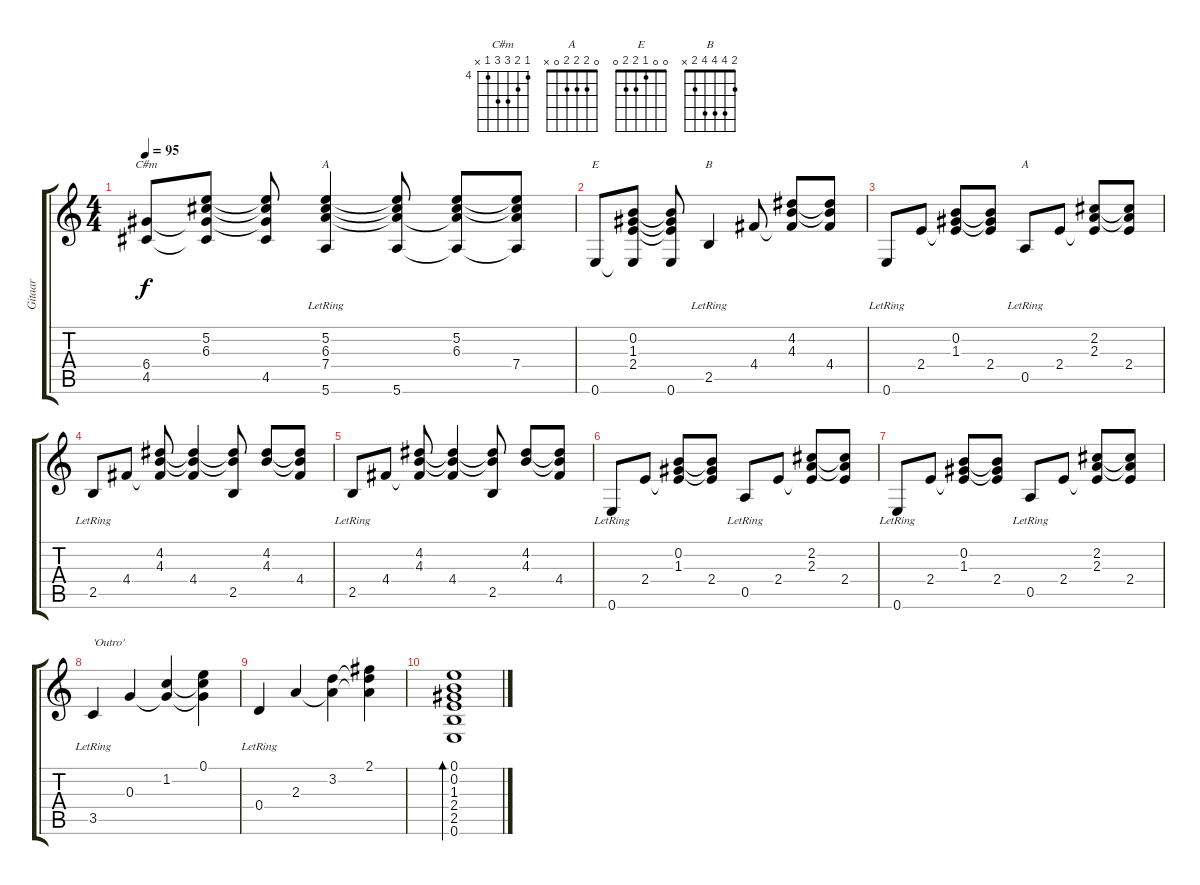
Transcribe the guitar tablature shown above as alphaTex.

\track ("Gitaar" "Gitaar") {instrument acousticguitarnylon}
\staff {score tabs}
\tuning (E4 B3 G3 D3 A2 E2) {hide}
\chord ("C#m" 4 5 6 6 4 x) {firstfret 4}
\chord ("A" 5 5 6 7 7 5) {firstfret 5}
\chord ("E" 0 0 1 2 2 0)
\chord ("B" 2 4 4 4 2 x)
\chord ("A" 0 2 2 2 0 x)
\ts (4 4)
\tempo 95
\clef g2
\ks c
(6.4 4.5).8{ch "C#m" dy f} (5.2 6.3 6.4{t} 4.5{t}).8 (5.2{t} 6.3{t} 6.4{t} 4.5).8 (5.2 6.3 7.4 5.6{lr}).4{ch "A"} (5.2{t} 6.3{t} 7.4{t} 5.6).8 (5.2 6.3 7.4{t} 5.6{t}).8 (5.2{t} 6.3{t} 7.4 5.6{t}).8 |
0.6.8{ch "E"} (0.2 1.3 2.4 0.6{t}).8 (0.2{t} 1.3{t} 2.4{t} 0.6).8 2.5{lr}.4{ch "B"} 4.4.8 (4.2 4.3 4.4{t}).8 (4.2{t} 4.3{t} 4.4).8 |
0.6{lr}.8 2.4.8 (0.2 1.3 2.4{t}).8 (0.2{t} 1.3{t} 2.4).8 0.5{lr}.8{ch "A"} 2.4.8 (2.2 2.3 2.4{t}).8 (2.2{t} 2.3{t} 2.4).8 |
2.5{lr}.8 4.4.8 (4.2 4.3 4.4{t}).8 (4.2{t} 4.3{t} 4.4).4 (4.2{t} 4.3{t} 2.5).8 (4.2 4.3).8 (4.2{t} 4.3{t} 4.4).8 |
2.5{lr}.8 4.4.8 (4.2 4.3 4.4{t}).8 (4.2{t} 4.3{t} 4.4).4 (4.2{t} 4.3{t} 2.5).8 (4.2 4.3).8 (4.2{t} 4.3{t} 4.4).8 |
0.6{lr}.8 2.4.8 (0.2 1.3 2.4{t}).8 (0.2{t} 1.3{t} 2.4).8 0.5{lr}.8 2.4.8 (2.2 2.3 2.4{t}).8 (2.2{t} 2.3{t} 2.4).8 |
0.6{lr}.8 2.4.8 (0.2 1.3 2.4{t}).8 (0.2{t} 1.3{t} 2.4).8 0.5{lr}.8 2.4.8 (2.2 2.3 2.4{t}).8 (2.2{t} 2.3{t} 2.4).8 |
3.5{lr}.4{txt "'Outro'"} 0.3.4 (1.2 0.3{t}).4 (0.1 1.2{t} 0.3{t}).4 |
0.4{lr}.4 2.3.4 (3.2 2.3{t}).4 (2.1 3.2{t} 2.3{t}).4 |
(0.1 0.2 1.3 2.4 2.5 0.6).1{bd 240}
